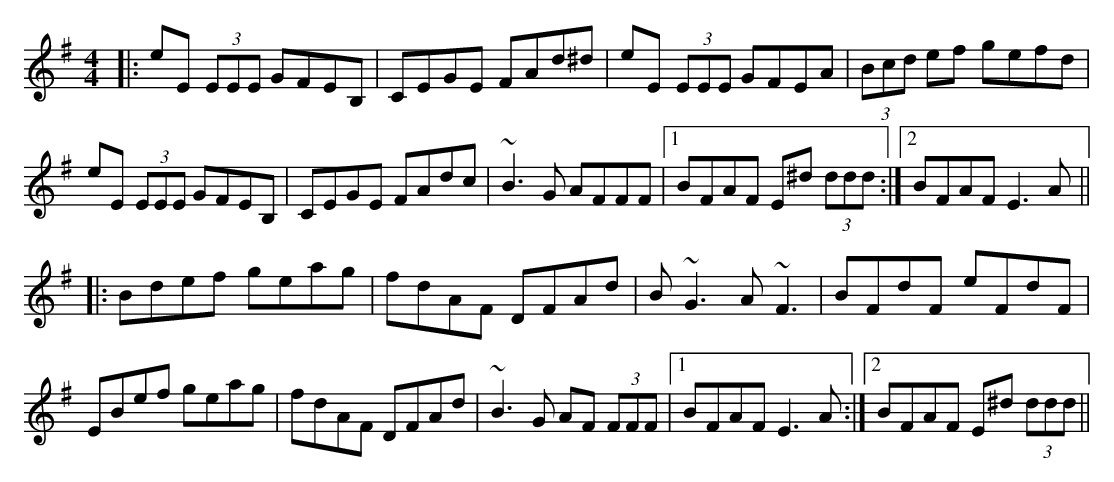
X:1
M:4/4
K:Emin
|:eE (3EEE GFEB,|CEGE FAd^d|eE (3EEE GFEA|(3Bcd ef gefd|
eE (3EEE GFEB,|CEGE FAdc|~B3G AFFF|1 BFAF E^d (3ddd:|2 BFAF E3A||
|:Bdef geag|fdAF DFAd|B~G3 A~F3|BFdF eFdF|
EBef geag|fdAF DFAd|~B3G AF (3FFF|1 BFAF E3A:|2 BFAF E^d (3ddd||
